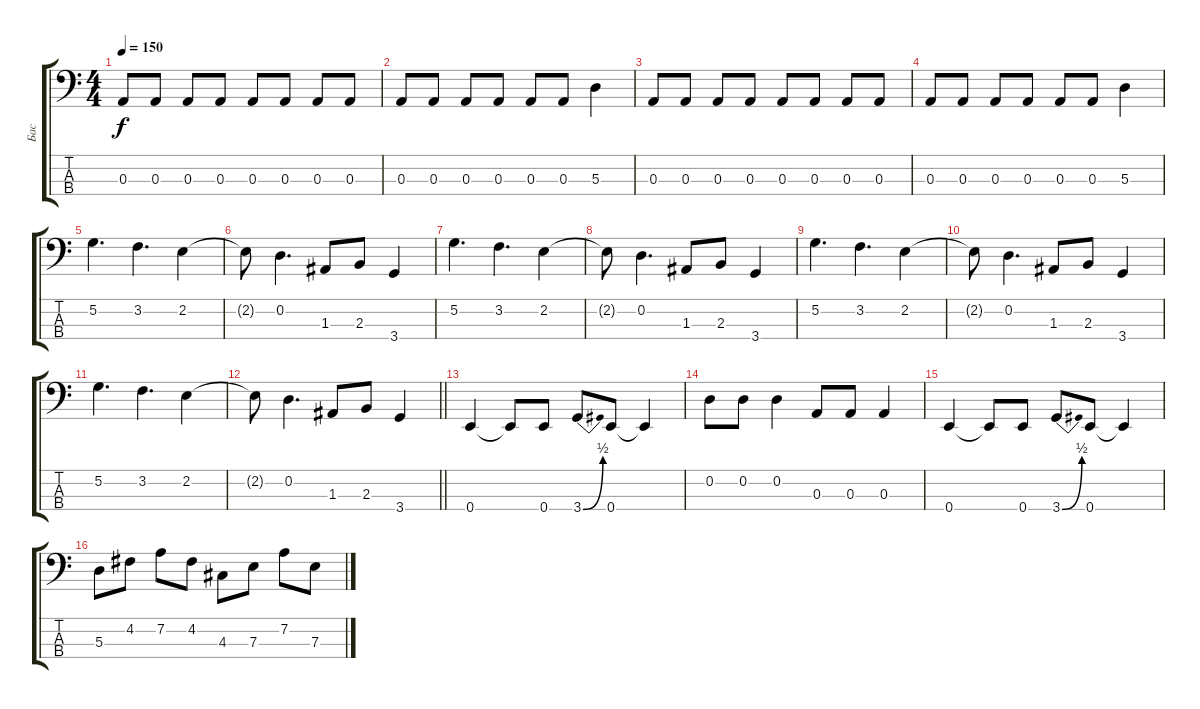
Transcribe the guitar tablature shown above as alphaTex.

\track ("Бас" "Бас") {instrument electricbassfinger}
\staff {score tabs}
\tuning (G2 D2 A1 E1) {hide}
\ts (4 4)
\tempo 150
\clef f4
\ks c
0.3.8{dy f} 0.3.8 0.3.8 0.3.8 0.3.8 0.3.8 0.3.8 0.3.8 |
0.3.8 0.3.8 0.3.8 0.3.8 0.3.8 0.3.8 5.3.4 |
0.3.8 0.3.8 0.3.8 0.3.8 0.3.8 0.3.8 0.3.8 0.3.8 |
0.3.8 0.3.8 0.3.8 0.3.8 0.3.8 0.3.8 5.3.4 |
5.2.4{d} 3.2.4{d} 2.2.4 |
2.2{t}.8 0.2.4{d} 1.3.8 2.3.8 3.4.4 |
5.2.4{d} 3.2.4{d} 2.2.4 |
2.2{t}.8 0.2.4{d} 1.3.8 2.3.8 3.4.4 |
5.2.4{d} 3.2.4{d} 2.2.4 |
2.2{t}.8 0.2.4{d} 1.3.8 2.3.8 3.4.4 |
5.2.4{d} 3.2.4{d} 2.2.4 |
\barLineRight lightlight
2.2{t}.8 0.2.4{d} 1.3.8 2.3.8 3.4.4 |
0.4.4 0.4{t}.8 0.4.8 3.4{be (bend 0 0 60 2)}.8 0.4.8 0.4{t}.4 |
0.2.8 0.2.8 0.2.4 0.3.8 0.3.8 0.3.4 |
0.4.4 0.4{t}.8 0.4.8 3.4{be (bend 0 0 60 2)}.8 0.4.8 0.4{t}.4 |
5.3.8 4.2.8 7.2.8 4.2.8 4.3.8 7.3.8 7.2.8 7.3.8
